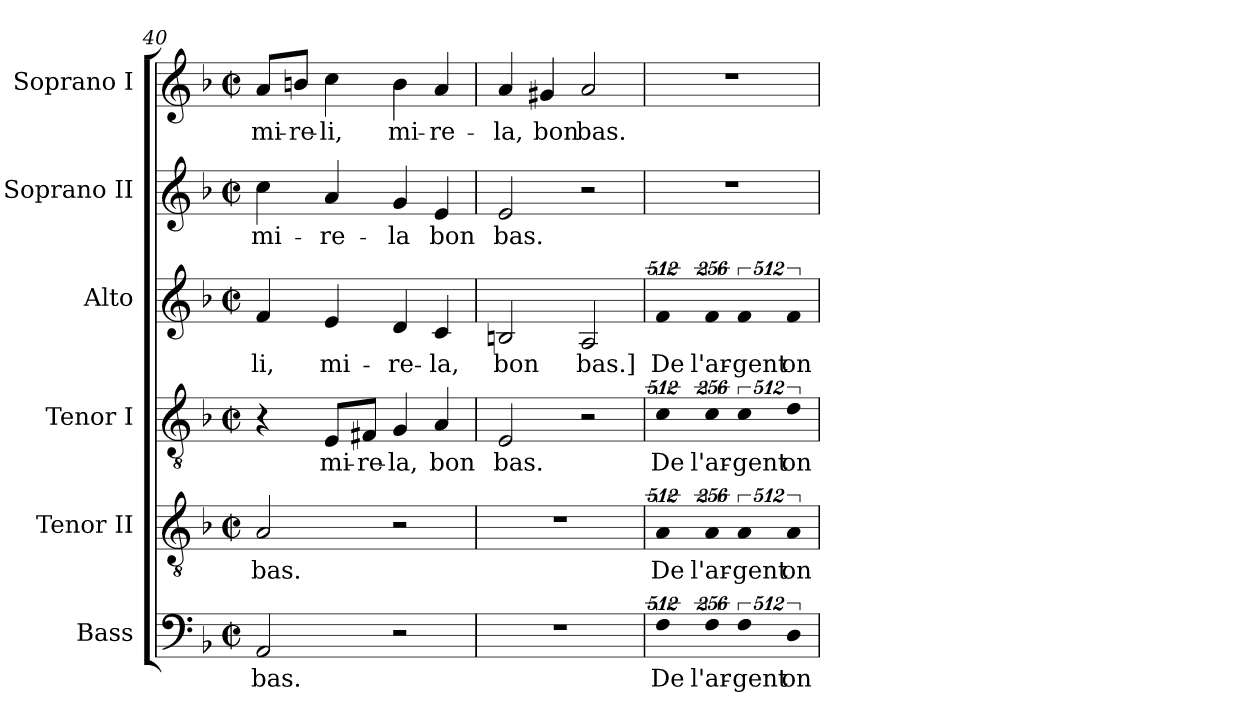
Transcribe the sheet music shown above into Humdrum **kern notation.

**kern	**text	**kern	**text	**kern	**text	**kern	**text	**kern	**text	**kern	**text
*part6	*part6	*part5	*part5	*part4	*part4	*part3	*part3	*part2	*part2	*part1	*part1
*staff6	*staff6	*staff5	*staff5	*staff4	*staff4	*staff3	*staff3	*staff2	*staff2	*staff1	*staff1
*I"Bass	*	*I"Tenor II	*	*I"Tenor I	*	*I"Alto	*	*I"Soprano II	*	*I"Soprano I	*
*I'B.	*	*I'T.	*	*I'T.	*	*I'A.	*	*I'S.	*	*I'S.	*
*clefF4	*	*clefGv2	*	*clefGv2	*	*clefG2	*	*clefG2	*	*clefG2	*
*	*	*ITrd7c12	*	*ITrd7c12	*	*	*	*	*	*	*
*k[b-]	*	*k[b-]	*	*k[b-]	*	*k[b-]	*	*k[b-]	*	*k[b-]	*
*d:	*	*d:	*	*d:	*	*d:	*	*d:	*	*d:	*
*M2/2	*	*M2/2	*	*M2/2	*	*M2/2	*	*M2/2	*	*M2/2	*
*met(c|)	*	*met(c|)	*	*met(c|)	*	*met(c|)	*	*met(c|)	*	*met(c|)	*
=40	=40	=40	=40	=40	=40	=40	=40	=40	=40	=40	=40
!	!LO:LY:b:color=#000000	!	!	!	!	!	!	!	!	!	!
!	!	!	!LO:LY:b:color=#000000	!	!	!	!	!	!	!	!
!	!	!	!	!	!	!	!LO:LY:b:color=#000000	!	!	!	!
!	!	!	!	!	!	!	!	!	!LO:LY:b:color=#000000	!	!
!	!	!	!	!	!	!	!	!	!	!	!LO:LY:b:color=#000000
2AAi/	bas.	2AAi/	bas.	4r	.	4fi/	-li,	4cci\	mi-	8ai/L	mi-
!	!	!	!	!	!	!	!	!	!	!	!LO:LY:b:color=#000000
.	.	.	.	.	.	.	.	.	.	8bni/J	-re-
!	!	!	!	!	!LO:LY:b:color=#000000	!	!	!	!	!	!
!	!	!	!	!	!	!	!LO:LY:b:color=#000000	!	!	!	!
!	!	!	!	!	!	!	!	!	!LO:LY:b:color=#000000	!	!
!	!	!	!	!	!	!	!	!	!	!	!LO:LY:b:color=#000000
.	.	.	.	8EEi/L	mi-	4ei/	mi-	4ai/	-re-	4cci\	-li,
!	!	!	!	!	!LO:LY:b:color=#000000	!	!	!	!	!	!
.	.	.	.	8FF#Xi/J	-re-	.	.	.	.	.	.
!	!	!	!	!	!LO:LY:b:color=#000000	!	!	!	!	!	!
!	!	!	!	!	!	!	!LO:LY:b:color=#000000	!	!	!	!
!	!	!	!	!	!	!	!	!	!LO:LY:b:color=#000000	!	!
!	!	!	!	!	!	!	!	!	!	!	!LO:LY:b:color=#000000
2r	.	2r	.	4GGi/	-la,	4di/	-re-	4gi/	-la	4bi\	mi-
!	!	!	!	!	!LO:LY:b:color=#000000	!	!	!	!	!	!
!	!	!	!	!	!	!	!LO:LY:b:color=#000000	!	!	!	!
!	!	!	!	!	!	!	!	!	!LO:LY:b:color=#000000	!	!
!	!	!	!	!	!	!	!	!	!	!	!LO:LY:b:color=#000000
.	.	.	.	4AAi/	bon	4ci/	-la,	4ei/	bon	4ai/	-re-
!!LO:LB:g=z
=41	=41	=41	=41	=41	=41	=41	=41	=41	=41	=41	=41
!	!	!	!	!	!LO:LY:b:color=#000000	!	!	!	!	!	!
!	!	!	!	!	!	!	!LO:LY:b:color=#000000	!	!	!	!
!	!	!	!	!	!	!	!	!	!LO:LY:b:color=#000000	!	!
!	!	!	!	!	!	!	!	!	!	!	!LO:LY:b:color=#000000
1r	.	1r	.	2EEi/	bas.	2Bni/	bon	2ei/	bas.	4ai/	-la,
!	!	!	!	!	!	!	!	!	!	!	!LO:LY:b:color=#000000
.	.	.	.	.	.	.	.	.	.	4g#Xi/	bon
!	!	!	!	!	!	!	!LO:LY:b:color=#000000	!	!	!	!
!	!	!	!	!	!	!	!	!	!	!	!LO:LY:b:color=#000000
.	.	.	.	2r	.	2Ai/	bas.]	2r	.	2ai/	bas.
=42	=42	=42	=42	=42	=42	=42	=42	=42	=42	=42	=42
!LO:N:vis=2	!	!	!	!	!	!	!	!	!	!	!
!	!LO:LY:b:color=#000000	!LO:N:vis=2	!	!	!	!	!	!	!	!	!
!	!	!	!LO:LY:b:color=#000000	!LO:N:vis=2	!	!	!	!	!	!	!
!	!	!	!	!	!LO:LY:b:color=#000000	!LO:N:vis=2	!	!	!	!	!
!	!	!	!	!	!	!	!LO:LY:b:color=#000000	!	!	!	!
1024%341Fi\	De	1024%341AAi/	De	1024%341Ci\	De	1024%341fi/	De	1r	.	1r	.
!LO:N:vis=4	!	!	!	!	!	!	!	!	!	!	!
!	!LO:LY:b:color=#000000	!LO:N:vis=4	!	!	!	!	!	!	!	!	!
!	!	!	!LO:LY:b:color=#000000	!LO:N:vis=4	!	!	!	!	!	!	!
!	!	!	!	!	!LO:LY:b:color=#000000	!LO:N:vis=4	!	!	!	!	!
!	!	!	!	!	!	!	!LO:LY:b:color=#000000	!	!	!	!
1024%171Fi\	l'ar-	1024%171AAi/	l'ar-	1024%171Ci\	l'ar-	1024%171fi/	l'ar-	.	.	.	.
!LO:N:vis=2	!	!	!	!	!	!	!	!	!	!	!
!	!LO:LY:b:color=#000000	!LO:N:vis=2	!	!	!	!	!	!	!	!	!
!	!	!	!LO:LY:b:color=#000000	!LO:N:vis=2	!	!	!	!	!	!	!
!	!	!	!	!	!LO:LY:b:color=#000000	!LO:N:vis=2	!	!	!	!	!
!	!	!	!	!	!	!	!LO:LY:b:color=#000000	!	!	!	!
1024%341Fi\	-gent	1024%341AAi/	-gent	1024%341Ci\	-gent	1024%341fi/	-gent	.	.	.	.
!LO:N:vis=4	!	!	!	!	!	!	!	!	!	!	!
!	!LO:LY:b:color=#000000	!LO:N:vis=4	!	!	!	!	!	!	!	!	!
!	!	!	!LO:LY:b:color=#000000	!LO:N:vis=4	!	!	!	!	!	!	!
!	!	!	!	!	!LO:LY:b:color=#000000	!LO:N:vis=4	!	!	!	!	!
!	!	!	!	!	!	!	!LO:LY:b:color=#000000	!	!	!	!
1024%171Di\	on	1024%171AAi/	on	1024%171Di\	on	1024%171fi/	on	.	.	.	.
=	=	=	=	=	=	=	=	=	=	=	=
*-	*-	*-	*-	*-	*-	*-	*-	*-	*-	*-	*-
